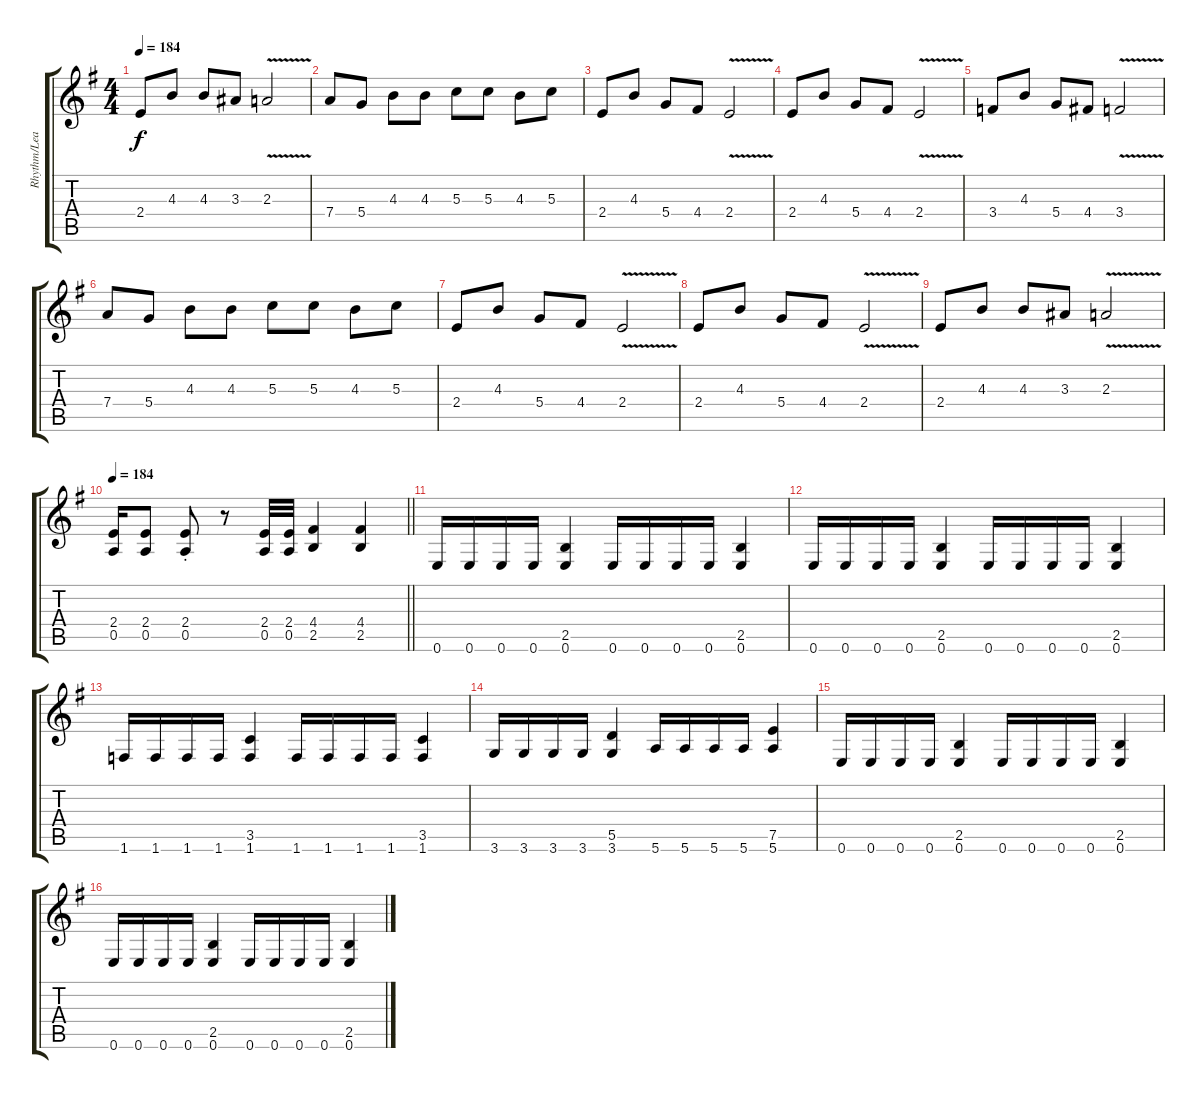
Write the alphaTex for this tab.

\track ("Rhythm/Lead" "Rhythm/Lea") {instrument overdrivenguitar}
\staff {score tabs}
\tuning (E4 B3 G3 D3 A2 E2) {hide}
\ts (4 4)
\tempo 184
\clef g2
\ks eminor
2.4.8{dy f} 4.3.8 4.3.8 3.3.8 2.3{v}.2 |
7.4.8 5.4.8 4.3.8 4.3.8 5.3.8 5.3.8 4.3.8 5.3.8 |
2.4.8 4.3.8 5.4.8 4.4.8 2.4{v}.2 |
2.4.8 4.3.8 5.4.8 4.4.8 2.4{v}.2 |
3.4.8 4.3.8 5.4.8 4.4.8 3.4{v}.2 |
7.4.8 5.4.8 4.3.8 4.3.8 5.3.8 5.3.8 4.3.8 5.3.8 |
2.4.8 4.3.8 5.4.8 4.4.8 2.4{v}.2 |
2.4.8 4.3.8 5.4.8 4.4.8 2.4{v}.2 |
2.4.8 4.3.8 4.3.8 3.3.8 2.3{v}.2 |
\tempo 184
\barLineRight lightlight
(2.4 0.5).16 (2.4 0.5).8{beam split} (2.4{st} 0.5{st}).8 r.8 (2.4 0.5).32 (2.4 0.5).32 (4.4 2.5).4 (4.4 2.5).4 |
0.6.16 0.6.16 0.6.16 0.6.16 (2.5 0.6).4 0.6.16 0.6.16 0.6.16 0.6.16 (2.5 0.6).4 |
0.6.16 0.6.16 0.6.16 0.6.16 (2.5 0.6).4 0.6.16 0.6.16 0.6.16 0.6.16 (2.5 0.6).4 |
1.6.16 1.6.16 1.6.16 1.6.16 (3.5 1.6).4 1.6.16 1.6.16 1.6.16 1.6.16 (3.5 1.6).4 |
3.6.16 3.6.16 3.6.16 3.6.16 (5.5 3.6).4 5.6.16 5.6.16 5.6.16 5.6.16 (7.5 5.6).4 |
0.6.16 0.6.16 0.6.16 0.6.16 (2.5 0.6).4 0.6.16 0.6.16 0.6.16 0.6.16 (2.5 0.6).4 |
0.6.16 0.6.16 0.6.16 0.6.16 (2.5 0.6).4 0.6.16 0.6.16 0.6.16 0.6.16 (2.5 0.6).4
